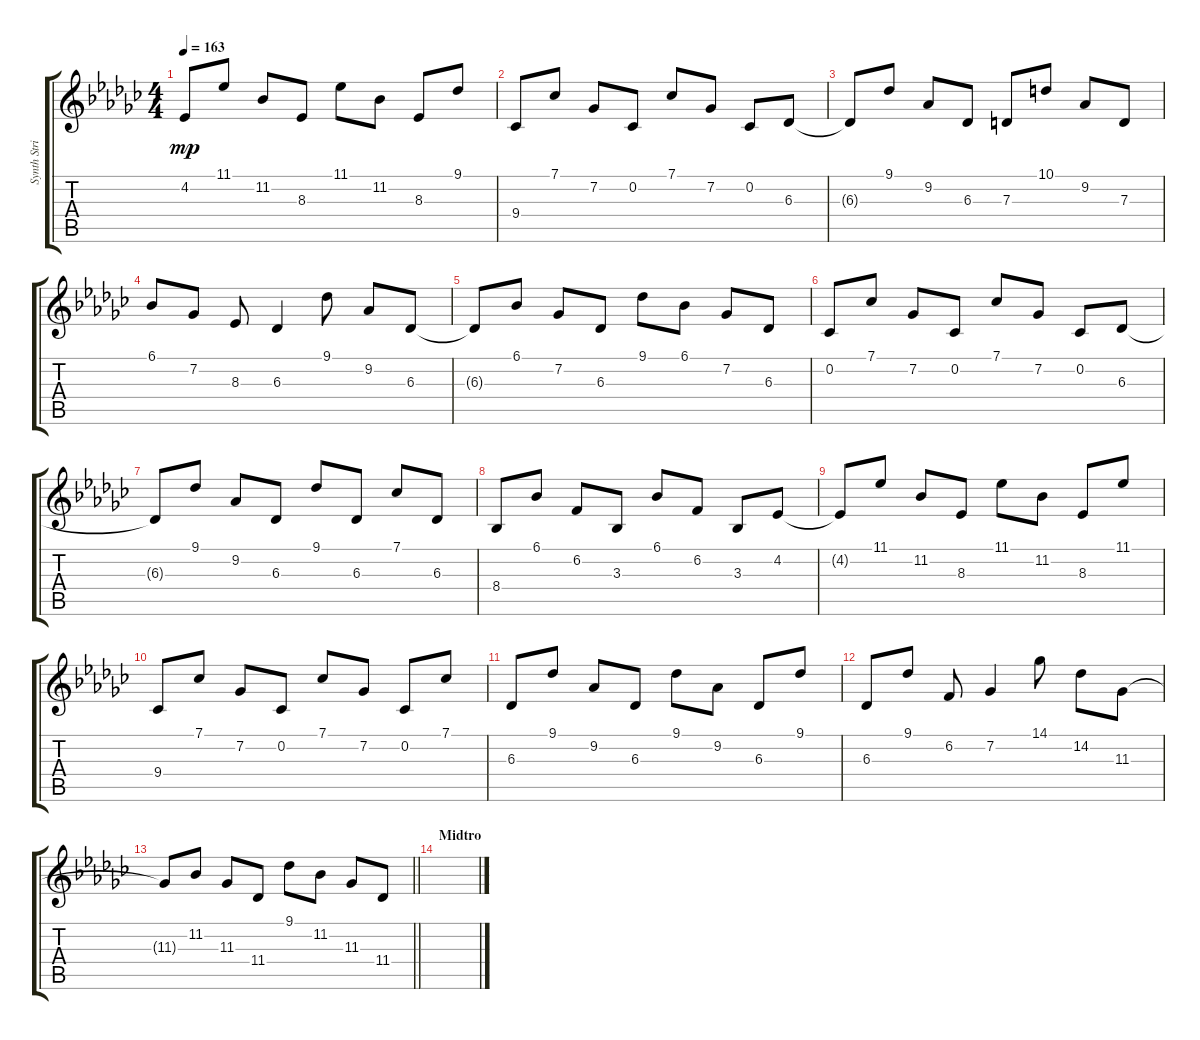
\track ("Synth Strings 2" "Synth Stri") {instrument stringensemble1}
\staff {score tabs}
\tuning (E4 B3 G3 D3 A2 E2) {hide}
\ts (4 4)
\tempo 163
\clef g2
\ks gb
4.2{t}.8{dy mp} 11.1.8 11.2.8 8.3.8 11.1.8 11.2.8 8.3.8 9.1.8 |
9.4.8 7.1.8 7.2.8 0.2.8 7.1.8 7.2.8 0.2.8 6.3.8 |
6.3{t}.8 9.1.8 9.2.8 6.3.8 7.3.8 10.1.8 9.2.8 7.3.8 |
6.1.8 7.2.8 8.3.8 6.3.4 9.1.8 9.2.8 6.3.8 |
6.3{t}.8 6.1.8 7.2.8 6.3.8 9.1.8 6.1.8 7.2.8 6.3.8 |
0.2.8 7.1.8 7.2.8 0.2.8 7.1.8 7.2.8 0.2.8 6.3.8 |
6.3{t}.8 9.1.8 9.2.8 6.3.8 9.1.8 6.3.8 7.1.8 6.3.8 |
8.4.8 6.1.8 6.2.8 3.3.8 6.1.8 6.2.8 3.3.8 4.2.8 |
4.2{t}.8 11.1.8 11.2.8 8.3.8 11.1.8 11.2.8 8.3.8 11.1.8 |
9.4.8 7.1.8 7.2.8 0.2.8 7.1.8 7.2.8 0.2.8 7.1.8 |
6.3.8 9.1.8 9.2.8 6.3.8 9.1.8 9.2.8 6.3.8 9.1.8 |
6.3.8 9.1.8 6.2.8 7.2.4 14.1.8 14.2.8 11.3.8 |
\barLineRight lightlight
11.3{t}.8 11.2.8 11.3.8 11.4.8 9.1.8 11.2.8 11.3.8 11.4.8 |
\section ("" "Midtro")
